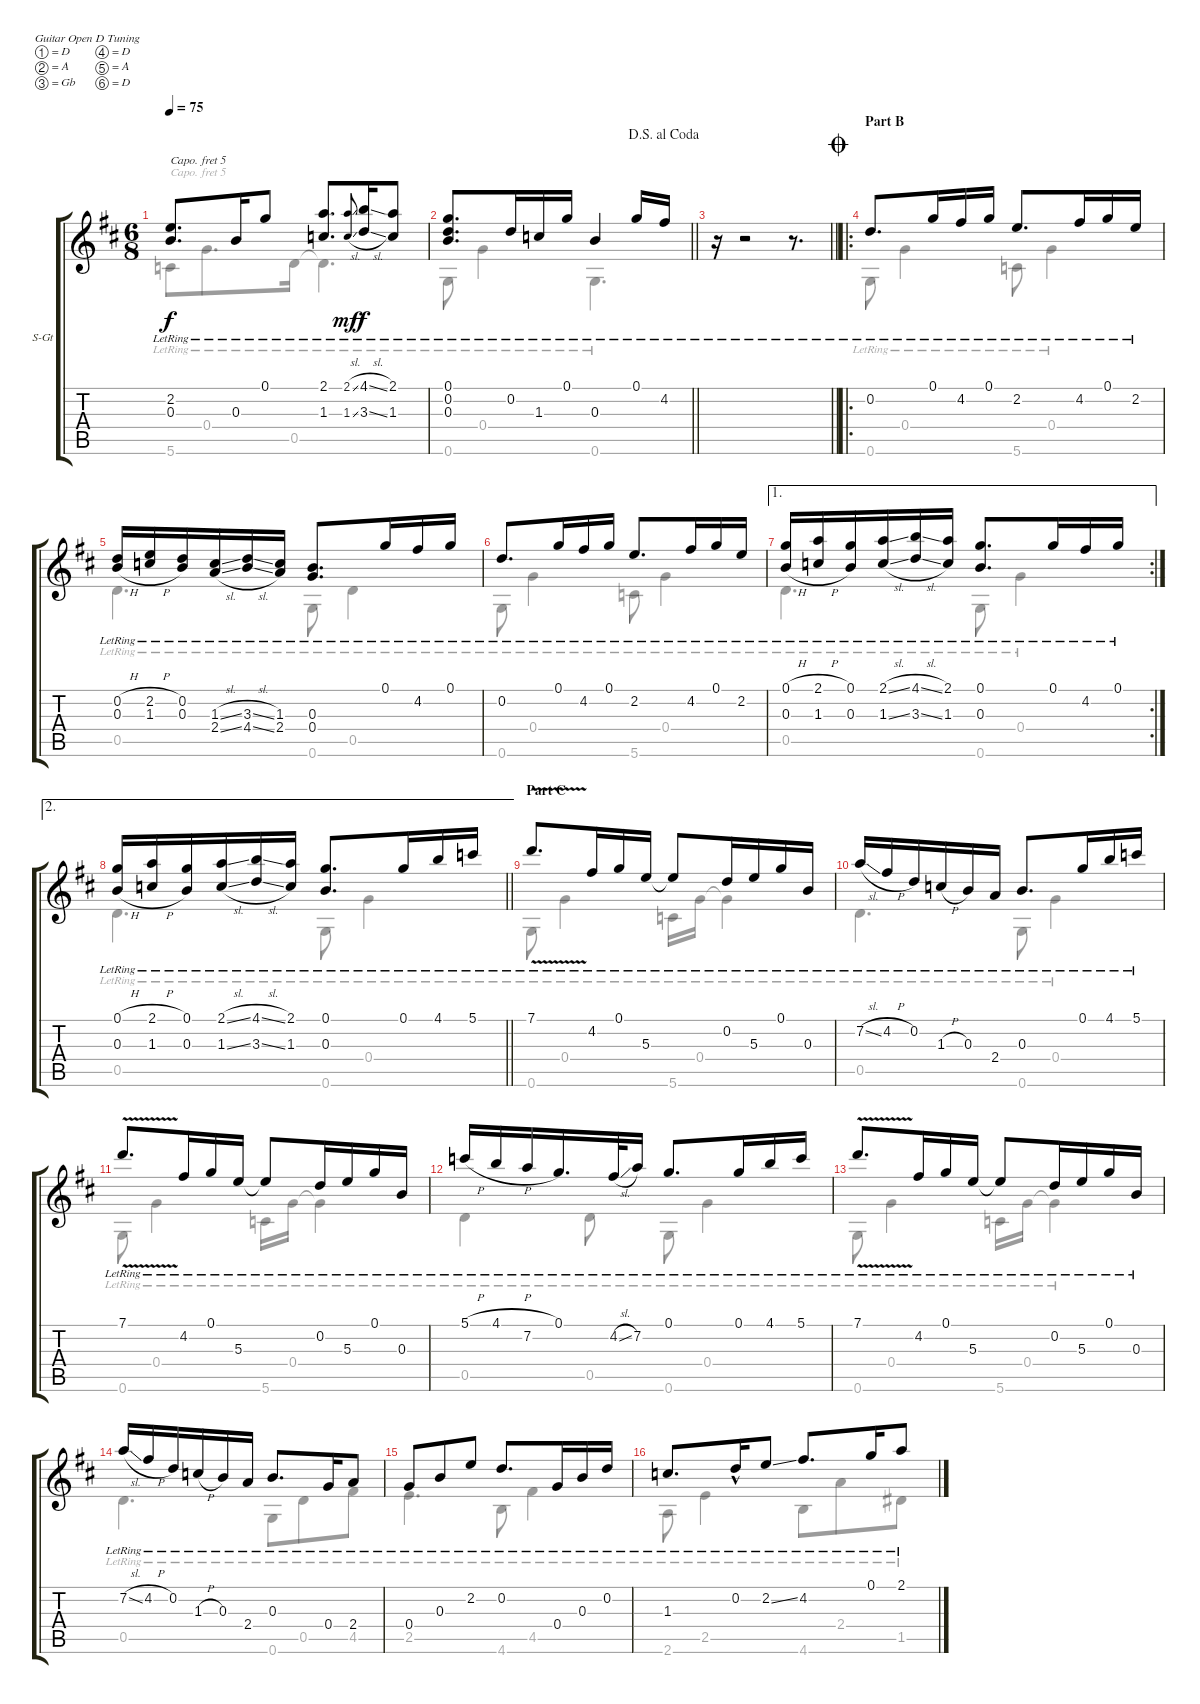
\bracketExtendMode groupsimilarinstruments
\firstSystemTrackNameOrientation horizontal
\otherSystemsTrackNameOrientation horizontal
\track ("Æ®·¢ 1" "S-Gt") {instrument acousticguitarsteel}
\staff {score tabs}
\capo 5
\tuning (D4 A3 Gb3 D3 A2 D2)
\voice
\ts (6 8)
\tempo 75
\clef g2
\ks d
(2.2{lr} 0.3{lr}).8{d dy f} 0.3{lr}.16 0.1{lr}.8 (2.1{lr} 1.3{lr}).8{d} (2.1{sl lr} 1.3{sl lr}).8{gr onbeat dy mf} (4.1{sl lr} 3.3{sl lr}).16{dy f} (2.1{lr} 1.3{lr}).8 |
\jump dalsegnoalcoda
\barLineRight lightlight
(0.1{lr} 0.2{lr} 0.3{lr}).8{d} 0.2{lr}.16 1.3{lr}.16 0.1{lr}.16 0.3{lr}.4 0.1{lr}.16 4.2{lr}.16 |
\barLineRight lightlight
r.16 r.2 r.8{d} |
\ro
\section ("" "Part B")
\jump coda
0.2{lr}.8{d} 0.1{lr}.16 4.2{lr}.16 0.1{lr}.16 2.2{lr}.8{d} 4.2{lr}.16 0.1{lr}.16 2.2{lr}.16 |
(0.2{h lr} 0.3{h lr}).16 (2.2{h lr} 1.3{h lr}).16 (0.2{lr} 0.3{lr}).16 (1.3{sl lr} 2.4{sl lr}).16 (3.3{sl lr} 4.4{sl lr}).16 (1.3{lr} 2.4{lr}).16 (0.3{lr} 0.4{lr}).8{d} 0.1{lr}.16 4.2{lr}.16 0.1{lr}.16 |
0.2{lr}.8{d} 0.1{lr}.16 4.2{lr}.16 0.1{lr}.16 2.2{lr}.8{d} 4.2{lr}.16 0.1{lr}.16 2.2{lr}.16 |
\ae 1
\rc 2
(0.1{h lr} 0.3{h lr}).16 (2.1{h lr} 1.3{h lr}).16 (0.1{lr} 0.3{lr}).16 (2.1{sl lr} 1.3{sl lr}).16 (4.1{sl lr} 3.3{sl lr}).16 (2.1{lr} 1.3{lr}).16 (0.1{lr} 0.3{lr}).8{d} 0.1{lr}.16 4.2{lr}.16 0.1{lr}.16 |
\ae 2
\barLineRight lightlight
(0.1{h lr} 0.3{h lr}).16 (2.1{h lr} 1.3{h lr}).16 (0.1{lr} 0.3{lr}).16 (2.1{sl lr} 1.3{sl lr}).16 (4.1{sl lr} 3.3{sl lr}).16 (2.1{lr} 1.3{lr}).16 (0.1{lr} 0.3{lr}).8{d} 0.1{lr}.16 4.1{lr}.16 5.1{lr}.16 |
\section ("" "Part C")
7.1{v lr}.8{d} 4.2{lr}.16 0.1{lr}.16 5.3{lr}.16 5.3{lr t}.8 0.2{lr}.16 5.3{lr}.16 0.1{lr}.16 0.3{lr}.16 |
7.2{sl lr}.16 4.2{h lr}.16 0.2{lr}.16 1.3{h lr}.16 0.3{lr}.16 2.4{lr}.16 0.3{lr}.8{d} 0.1{lr}.16 4.1{lr}.16 5.1{lr}.16 |
7.1{v lr}.8{d} 4.2{lr}.16 0.1{lr}.16 5.3{lr}.16 5.3{lr t}.8 0.2{lr}.16 5.3{lr}.16 0.1{lr}.16 0.3{lr}.16 |
5.1{h lr}.16 4.1{h lr}.16 7.2{lr}.16 0.1{lr}.16{d} 4.2{sl lr}.32 7.2{lr}.16 0.1{lr}.8{d} 0.1{lr}.16 4.1{lr}.16 5.1{lr}.16 |
7.1{v lr}.8{d} 4.2{lr}.16 0.1{lr}.16 5.3{lr}.16 5.3{lr t}.8 0.2{lr}.16 5.3{lr}.16 0.1{lr}.16 0.3{lr}.16 |
7.2{sl lr}.16 4.2{h lr}.16 0.2{lr}.16 1.3{h lr}.16 0.3{lr}.16 2.4{lr}.16 0.3{lr}.8{d} 0.4{lr}.16 2.4{lr}.8 |
0.4{lr}.8 0.3{lr}.8 2.2{lr}.8 0.2{lr}.8{d} 0.4{lr}.16 0.3{lr}.16 0.2{lr}.16 |
1.3{lr}.8{d} 0.2{hac lr}.16 2.2{ss lr}.8 4.2{lr}.8{d} 0.1{lr}.16 2.1{lr}.8
\voice
\clef g2
\ottava regular
\simile none
\ks d
5.6{lr}.8{dy f} 0.4{lr}.8{d} 0.5{lr}.16 0.5{lr t}.4{d} |
\barLineRight lightlight
0.6{lr}.8 0.4{lr}.4 0.6{lr}.4{d} |
\barLineRight lightlight
|
0.6{lr}.8 0.4{lr}.4 5.6{lr}.8 0.4{lr}.4 |
0.5{lr}.4{d} 0.6{lr}.8 0.5{lr}.4 |
0.6{lr}.8 0.4{lr}.4 5.6{lr}.8 0.4{lr}.4 |
0.5{lr}.4{d} 0.6{lr}.8 0.4{lr}.4 |
\barLineRight lightlight
0.5{lr}.4{d} 0.6{lr}.8 0.4{lr}.4 |
0.6{lr}.8 0.4{lr}.4 5.6{lr}.16 0.4{lr}.16 0.4{lr t}.4 |
0.5{lr}.4{d} 0.6{lr}.8 0.4{lr}.4 |
0.6{lr}.8 0.4{lr}.4 5.6{lr}.16 0.4{lr}.16 0.4{lr t}.4 |
0.5{lr}.4 0.5{lr}.8 0.6{lr}.8 0.4{lr}.4 |
0.6{lr}.8 0.4{lr}.4 5.6{lr}.16 0.4{lr}.16 0.4{lr t}.4 |
0.5{lr}.4{d} 0.6{lr}.8 0.5{lr}.8 4.5{lr}.8 |
2.5{lr}.4{d} 4.6{lr}.8 4.5{lr}.4 |
2.6{lr}.8 2.5{lr}.4 4.6{lr}.8 2.4{lr}.8 1.5{lr}.8
